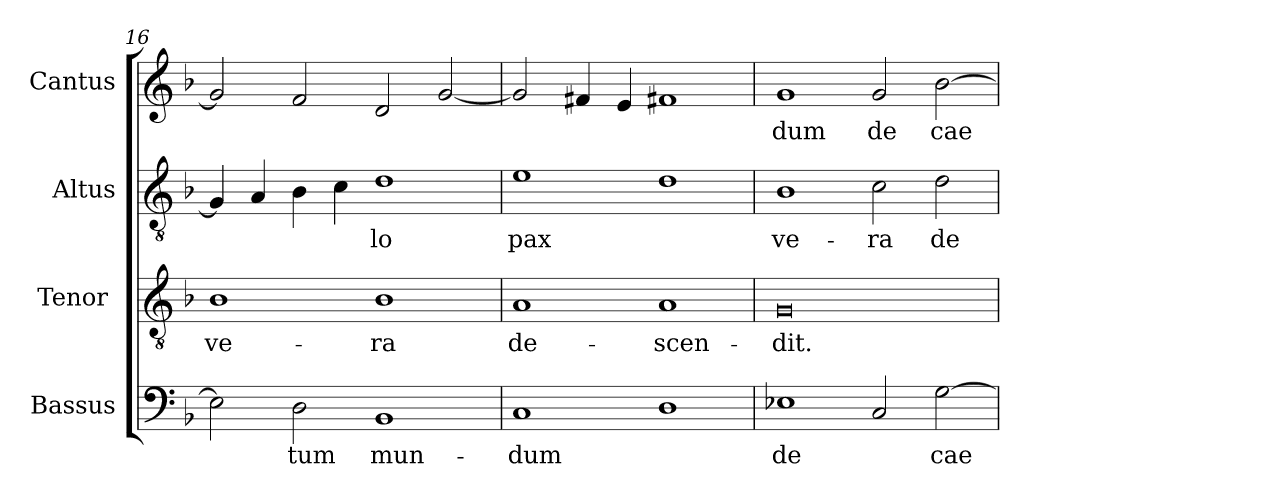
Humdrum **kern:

**kern	**text	**kern	**text	**kern	**text	**kern	**text
*part4	*part4	*part3	*part3	*part2	*part2	*part1	*part1
*staff4	*staff4	*staff3	*staff3	*staff2	*staff2	*staff1	*staff1
*I"Bassus	*	*I"Tenor 	*	*I"Altus	*	*I"Cantus	*
!!LO:PB:g=z
*clefF4	*	*clefGv2	*	*clefGv2	*	*clefG2	*
*k[b-]	*	*k[b-]	*	*k[b-]	*	*k[b-]	*
*F:	*	*F:	*	*F:	*	*F:	*
=16	=16	=16	=16	=16	=16	=16	=16
2E-\]	.	1B-\	ve-	4G/]	.	2g/]	.
.	.	.	.	4A/	.	.	.
!	!LO:LY:i	!	!	!	!	!	!
2D\	-tum	.	.	4B-\	.	2f/	.
.	.	.	.	4c\	.	.	.
!	!LO:LY:i	!	!	!	!LO:LY:i	!	!
1BB-/	mun-	1B-\	-ra	1d\	-lo	2d/	.
.	.	.	.	.	.	[2g/	.
=17	=17	=17	=17	=17	=17	=17	=17
!	!LO:LY:i	!	!	!	!LO:LY:i	!	!
1C/	-dum	1A/	de-	1e\	pax	2g/]	.
.	.	.	.	.	.	4f#X/	.
.	.	.	.	.	.	4e/	.
1D\	.	1A/	-scen-	1d\	.	1f#X/	.
=18	=18	=18	=18	=18	=18	=18	=18
!	!LO:LY:i	!	!	!	!LO:LY:i	!	!
1E-X\	de	0G/	-dit.	1B-\	ve-	1g/	-dum
!	!	!	!	!	!LO:LY:i	!	!
2C/	.	.	.	2c\	-ra	2g/	de
!	!LO:LY:i	!	!	!	!LO:LY:i	!	!
[2G\	cae-	.	.	2d\	de-	[2b-\	cae-
=	=	=	=	=	=	=	=
*-	*-	*-	*-	*-	*-	*-	*-
